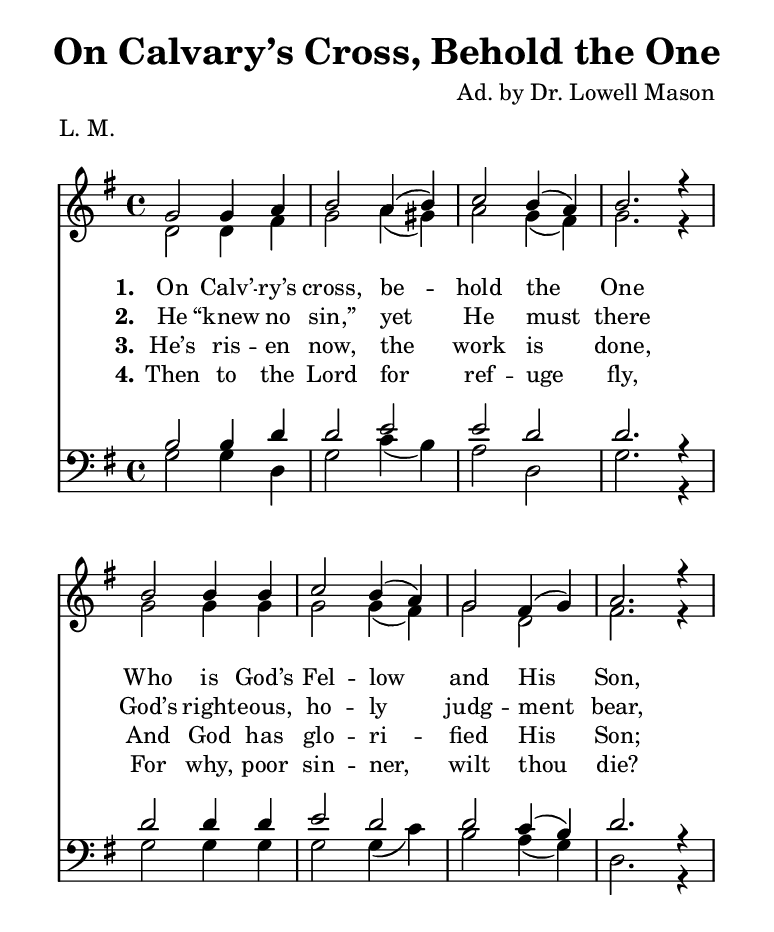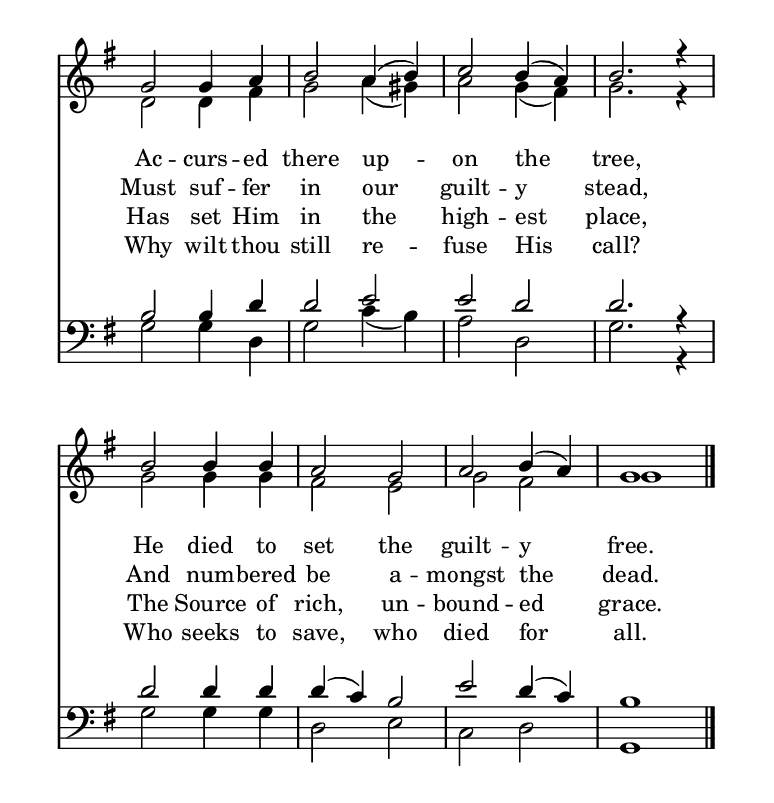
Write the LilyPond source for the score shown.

\include "common/global.ily"
\paper {
  \include "common/paper.ily"
  ragged-bottom = ##t
  ragged-last-bottom = ##t
  systems-per-page = ##f
  page-count = ##f
}

\header{
  hymnnumber = "11"
  title = "On Calvary’s Cross, Behold the One"
  tunename = "Hamburg"
  meter = "L. M."
  %poet = ""
  composer = "Ad. by Dr. Lowell Mason"
  %copyright = ""
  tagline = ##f
}

patternA = { c2 c4 c4 | c2 c4( c4) | c2 c4( c4) | c2. c4 } % Line 1, 3 soprano / alto / bass, Line 2 soprano / bass
patternB = { c2 c4 c4 | c2 c4( c4) | c2 c2      | c2. c4 } % Line 2 alto, Line 1, 3 bass
patternC = { c2 c4 c4 | c2 c2      | c2 c2      | c1     } % Line 4 alto and bass
patternD = { c2 c4 c4 | c4( c4) c2 | c2 c4( c4) | c1     } % Line 4 tenor
patternE = { c2 c4 c4 | c2 c2      | c2 c4( c4) | c1     } % Line 4 soprano
patternF = { c2 c4 c4 | c2 c2      | c2 c2      | c2. c4 } % Line 1, 3 tenor
patternH = { c2 c4 c4 | c2 c2      | c2 c4( c4) | c2. c4 } % Line 2 tenor

global = {
  \include "common/overrides.ily"
  %\autoBeamOff
  \override Staff.TimeSignature.style = #'()
  \time 4/4
  \once \override Score.MetronomeMark.transparent = ##t
  \tempo 4 = 120
  \key g \major
  %\partial 4
  \autoBeamOff
}

notesSoprano = {
\global
\relative c'' {

  \changePitch \patternA { g g a | b a b | c b a   | b r }
  \changePitch \patternA { b b b | c b a | g fis g | a r }
  \changePitch \patternA { g g a | b a b | c b a   | b r }
  \changePitch \patternE { b b b | a g   | a b a   | g   }

  \bar "|."

}
}

notesAlto = {
\global
\relative e' {

  \changePitch \patternA { d d fis | g a gis | a g fis | g r   }
  \changePitch \patternB { g g g   | g g fis | g d     | fis r }
  \changePitch \patternA { d d fis | g a gis | a g fis | g r   }
  \changePitch \patternC { g g g   | fis e   | g fis   | g     }

}
}

notesTenor = {
\global
\relative a {

  \changePitch \patternF { b b d | d e   | e d   | d r }
  \changePitch \patternH { d d d | e d   | d c b | d r }
  \changePitch \patternF { b b d | d e   | e d   | d r }
  \changePitch \patternD { d d d | d c b | e d c | b   }

}
}

notesBass = {
\global
\relative f {

  \changePitch \patternB { g g d | g c b | a d,  | g r }
  \changePitch \patternA { g g g | g g c | b a g | d r }
  \changePitch \patternB { g g d | g c b | a d,  | g r }
  \changePitch \patternC { g g g | d e   | c d   | g,  }

}
}

wordsA = \lyricmode {
\set stanza = "1."

On Calv’ -- ry’s cross, be -- hold the One
Who is God’s Fel -- low and His Son,
Ac -- curs -- ed there up  -- on the tree,
He died to set the guilt -- y free.

}

wordsB = \lyricmode {
\set stanza = "2."

He “knew no sin,” yet He must there
God’s right -- eous, ho -- ly judg -- ment bear,
Must suf -- fer in our guilt -- y stead,
And num -- bered be a -- mongst the dead.

}

wordsC = \lyricmode {
\set stanza = "3."

He’s ris -- en now, the work is done,
And God has glo -- ri -- fied His Son;
Has set Him in the high -- est place,
The Source of rich, un -- bound -- ed grace.

}

wordsD = \lyricmode {
\set stanza = "4."

Then to the Lord for ref -- uge fly,
For why, poor sin -- ner, wilt thou die?
Why wilt thou still re -- fuse His call?
Who seeks to save, who died for all.

}


\score {
  \context ChoirStaff <<
    \context Staff = upper <<
      \set ChoirStaff.systemStartDelimiter = #'SystemStartBar
      \context Voice  = sopranos { \voiceOne << \notesSoprano >> }
      \context Voice  = altos { \voiceTwo << \notesAlto >> }
      \context Lyrics = one   \lyricsto sopranos \wordsA
      \context Lyrics = two   \lyricsto sopranos \wordsB
      \context Lyrics = three \lyricsto sopranos \wordsC
      \context Lyrics = four  \lyricsto sopranos \wordsD
      %\context Lyrics = five  \lyricsto sopranos \wordsE
    >>
    \context Staff = men <<
      \clef bass
      \context Voice  = tenors { \voiceOne << \notesTenor >> }
      \context Voice  = basses { \voiceTwo << \notesBass >> }
    >>
  >>
  \layout {
    \include "common/layout.ily"
  }
  \midi{
    \include "common/midi.ily"
  }
}

\version "2.18.0"  % necessary for upgrading to future LilyPond versions.

% vi:set et ts=2 sw=2 ai nocindent syntax=lilypond:
